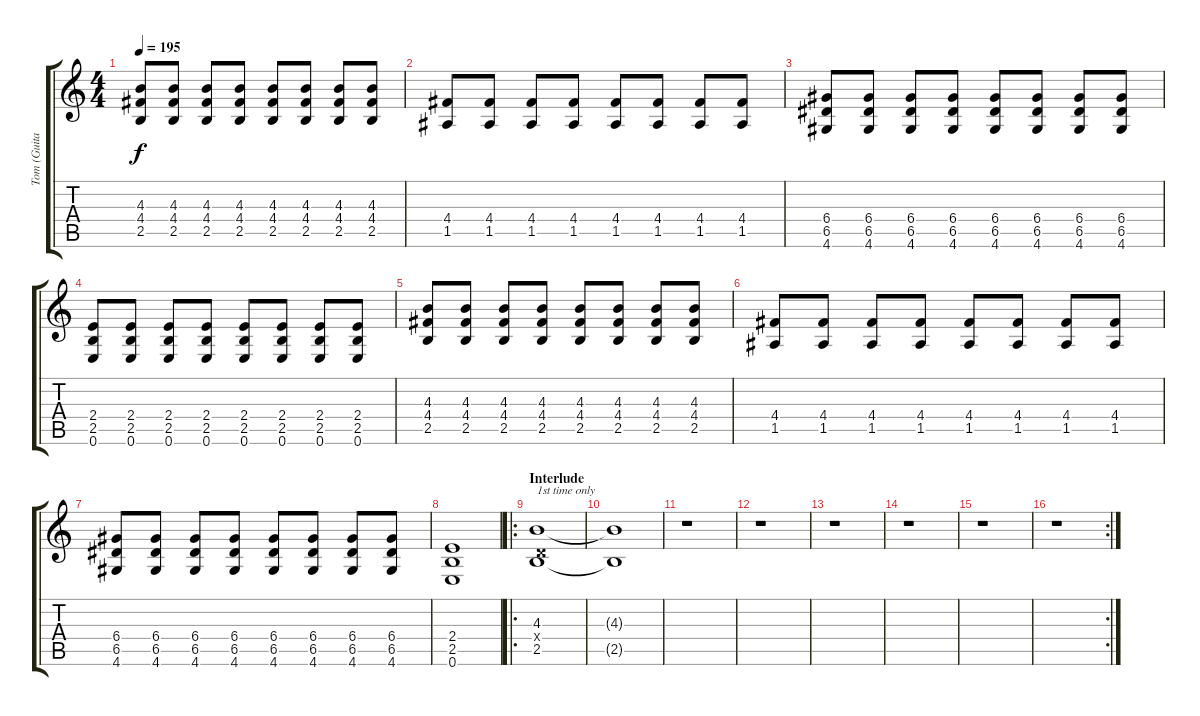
\track ("Tom (Guitar 2)" "Tom (Guita") {instrument distortionguitar}
\staff {score tabs}
\tuning (E4 B3 G3 D3 A2 E2) {hide}
\ts (4 4)
\tempo 195
\clef g2
\ks c
(4.3 4.4 2.5).8{dy f} (4.3 4.4 2.5).8 (4.3 4.4 2.5).8 (4.3 4.4 2.5).8 (4.3 4.4 2.5).8 (4.3 4.4 2.5).8 (4.3 4.4 2.5).8 (4.3 4.4 2.5).8 |
(4.4 1.5).8 (4.4 1.5).8 (4.4 1.5).8 (4.4 1.5).8 (4.4 1.5).8 (4.4 1.5).8 (4.4 1.5).8 (4.4 1.5).8 |
(6.4 6.5 4.6).8 (6.4 6.5 4.6).8 (6.4 6.5 4.6).8 (6.4 6.5 4.6).8 (6.4 6.5 4.6).8 (6.4 6.5 4.6).8 (6.4 6.5 4.6).8 (6.4 6.5 4.6).8 |
(2.4 2.5 0.6).8 (2.4 2.5 0.6).8 (2.4 2.5 0.6).8 (2.4 2.5 0.6).8 (2.4 2.5 0.6).8 (2.4 2.5 0.6).8 (2.4 2.5 0.6).8 (2.4 2.5 0.6).8 |
(4.3 4.4 2.5).8 (4.3 4.4 2.5).8 (4.3 4.4 2.5).8 (4.3 4.4 2.5).8 (4.3 4.4 2.5).8 (4.3 4.4 2.5).8 (4.3 4.4 2.5).8 (4.3 4.4 2.5).8 |
(4.4 1.5).8 (4.4 1.5).8 (4.4 1.5).8 (4.4 1.5).8 (4.4 1.5).8 (4.4 1.5).8 (4.4 1.5).8 (4.4 1.5).8 |
(6.4 6.5 4.6).8 (6.4 6.5 4.6).8 (6.4 6.5 4.6).8 (6.4 6.5 4.6).8 (6.4 6.5 4.6).8 (6.4 6.5 4.6).8 (6.4 6.5 4.6).8 (6.4 6.5 4.6).8 |
(2.4 2.5 0.6).1 |
\ro
\section ("" "Interlude")
(4.3 0.4{x} 2.5).1{txt "1st time only"} |
(4.3{t} 2.5{t}).1 |
r.1{volume 0} |
r.1 |
r.1 |
r.1 |
r.1 |
\rc 2
r.1
